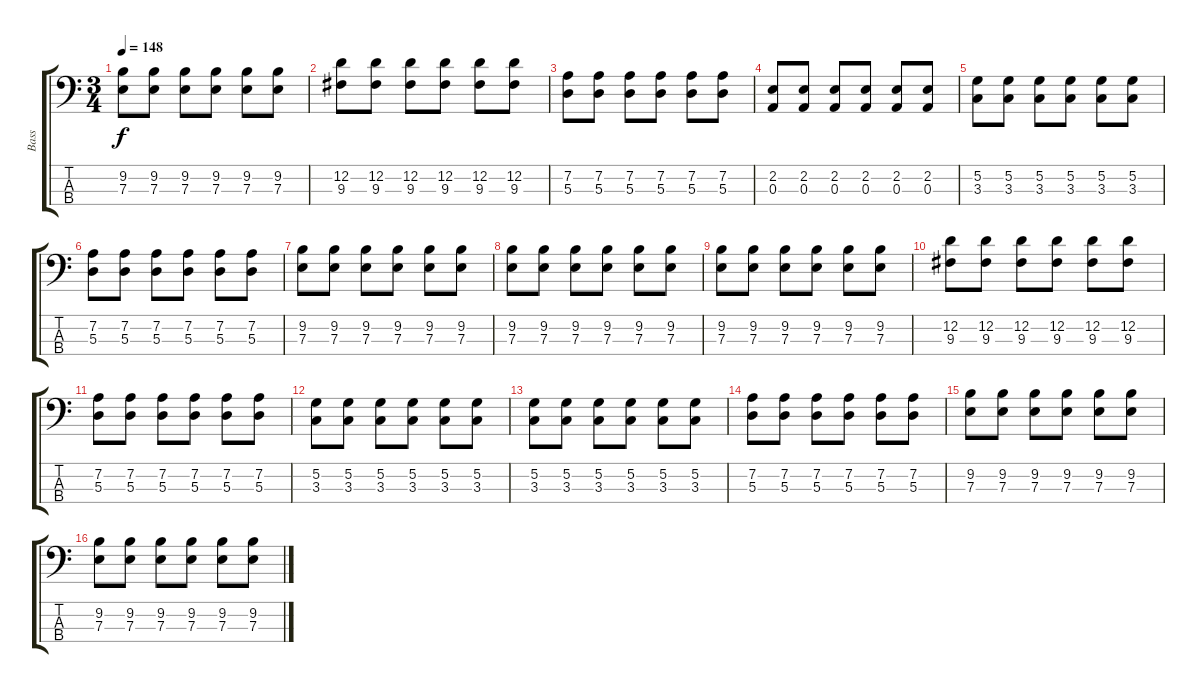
\track ("Bass" "Bass") {instrument electricbassfinger}
\staff {score tabs}
\tuning (G2 D2 A1 E1) {hide}
\ts (3 4)
\tempo 148
\clef f4
\ks c
(9.2 7.3).8{dy f} (9.2 7.3).8 (9.2 7.3).8 (9.2 7.3).8 (9.2 7.3).8 (9.2 7.3).8 |
(12.2 9.3).8 (12.2 9.3).8 (12.2 9.3).8 (12.2 9.3).8 (12.2 9.3).8 (12.2 9.3).8 |
(7.2 5.3).8 (7.2 5.3).8 (7.2 5.3).8 (7.2 5.3).8 (7.2 5.3).8 (7.2 5.3).8 |
(2.2 0.3).8 (2.2 0.3).8 (2.2 0.3).8 (2.2 0.3).8 (2.2 0.3).8 (2.2 0.3).8 |
(5.2 3.3).8 (5.2 3.3).8 (5.2 3.3).8 (5.2 3.3).8 (5.2 3.3).8 (5.2 3.3).8 |
(7.2 5.3).8 (7.2 5.3).8 (7.2 5.3).8 (7.2 5.3).8 (7.2 5.3).8 (7.2 5.3).8 |
(9.2 7.3).8 (9.2 7.3).8 (9.2 7.3).8 (9.2 7.3).8 (9.2 7.3).8 (9.2 7.3).8 |
(9.2 7.3).8 (9.2 7.3).8 (9.2 7.3).8 (9.2 7.3).8 (9.2 7.3).8 (9.2 7.3).8 |
(9.2 7.3).8 (9.2 7.3).8 (9.2 7.3).8 (9.2 7.3).8 (9.2 7.3).8 (9.2 7.3).8 |
(12.2 9.3).8 (12.2 9.3).8 (12.2 9.3).8 (12.2 9.3).8 (12.2 9.3).8 (12.2 9.3).8 |
(7.2 5.3).8 (7.2 5.3).8 (7.2 5.3).8 (7.2 5.3).8 (7.2 5.3).8 (7.2 5.3).8 |
(5.2 3.3).8 (5.2 3.3).8 (5.2 3.3).8 (5.2 3.3).8 (5.2 3.3).8 (5.2 3.3).8 |
(5.2 3.3).8 (5.2 3.3).8 (5.2 3.3).8 (5.2 3.3).8 (5.2 3.3).8 (5.2 3.3).8 |
(7.2 5.3).8 (7.2 5.3).8 (7.2 5.3).8 (7.2 5.3).8 (7.2 5.3).8 (7.2 5.3).8 |
(9.2 7.3).8 (9.2 7.3).8 (9.2 7.3).8 (9.2 7.3).8 (9.2 7.3).8 (9.2 7.3).8 |
(9.2 7.3).8 (9.2 7.3).8 (9.2 7.3).8 (9.2 7.3).8 (9.2 7.3).8 (9.2 7.3).8
